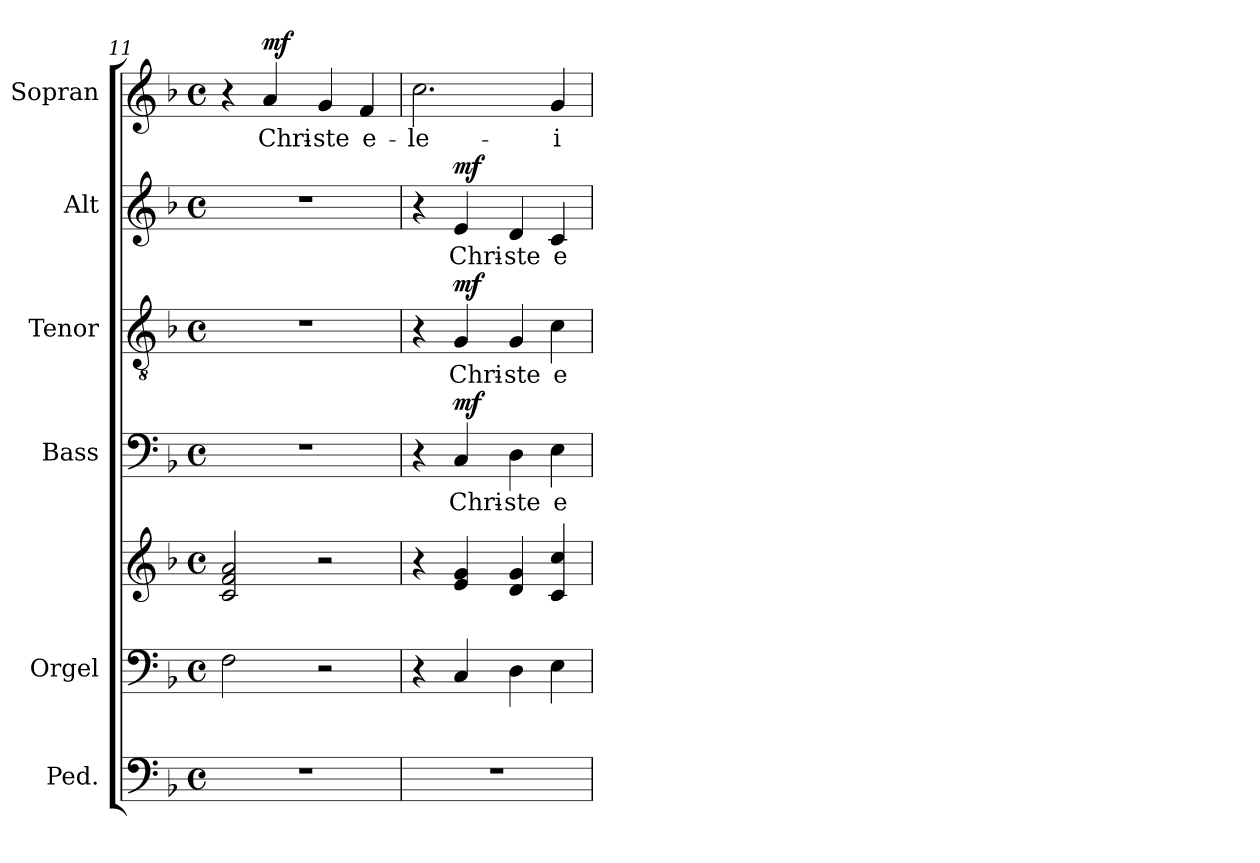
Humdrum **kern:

**kern	**kern	**kern	**kern	**text	**dynam	**kern	**text	**dynam	**kern	**text	**dynam	**kern	**text	**dynam
*part6	*part5	*part5	*part4	*part4	*part4	*part3	*part3	*part3	*part2	*part2	*part2	*part1	*part1	*part1
*staff7	*staff6	*staff5	*staff4	*staff4	*staff4	*staff3	*staff3	*staff3	*staff2	*staff2	*staff2	*staff1	*staff1	*staff1
*I"Ped.	*I"Orgel	*	*I"Bass	*	*	*I"Tenor	*	*	*I"Alt	*	*	*I"Sopran	*	*
*	*I'Org.	*	*I'B.	*	*	*I'T.	*	*	*I'A.	*	*	*I'S.	*	*
*clefF4	*clefF4	*clefG2	*clefF4	*	*	*clefGv2	*	*	*clefG2	*	*	*clefG2	*	*
*ITrd7c12	*	*	*	*	*	*	*	*	*	*	*	*	*	*
*k[b-]	*k[b-]	*k[b-]	*k[b-]	*	*	*k[b-]	*	*	*k[b-]	*	*	*k[b-]	*	*
*F:	*F:	*F:	*F:	*	*	*F:	*	*	*F:	*	*	*F:	*	*
*M4/4	*M4/4	*M4/4	*M4/4	*	*	*M4/4	*	*	*M4/4	*	*	*M4/4	*	*
*met(c)	*met(c)	*met(c)	*met(c)	*	*	*met(c)	*	*	*met(c)	*	*	*met(c)	*	*
=11	=11	=11	=11	=11	=11	=11	=11	=11	=11	=11	=11	=11	=11	=11
1r	2F\	2c/ 2f/ 2a/	1r	.	.	1r	.	.	1r	.	.	4r	.	.
!	!	!	!	!	!	!	!	!	!	!	!	!	!LO:LY:b	!LO:DY:a
.	.	.	.	.	.	.	.	.	.	.	.	4a/	Chri-	mf
!	!	!	!	!	!	!	!	!	!	!	!	!	!LO:LY:b	!
.	2r	2r	.	.	.	.	.	.	.	.	.	4g/	-ste	.
!	!	!	!	!	!	!	!	!	!	!	!	!	!LO:LY:b	!
.	.	.	.	.	.	.	.	.	.	.	.	4f/	e-	.
=12	=12	=12	=12	=12	=12	=12	=12	=12	=12	=12	=12	=12	=12	=12
!	!	!	!	!	!	!	!	!	!	!	!	!	!LO:LY:b	!
1r	4r	4r	4r	.	.	4r	.	.	4r	.	.	2.cc\	-le-	.
!	!	!	!	!LO:LY:b	!LO:DY:a	!	!LO:LY:b	!LO:DY:a	!	!LO:LY:b	!LO:DY:a	!	!	!
.	4C/	4e/ 4g/	4C/	Chri-	mf	4G/	Chri-	mf	4e/	Chri-	mf	.	.	.
!	!	!	!	!LO:LY:b	!	!	!LO:LY:b	!	!	!LO:LY:b	!	!	!	!
.	4D\	4d/ 4g/	4D\	-ste	.	4G/	-ste	.	4d/	-ste	.	.	.	.
!	!	!	!	!LO:LY:b	!	!	!LO:LY:b	!	!	!LO:LY:b	!	!	!LO:LY:b	!
.	4E\	4c/ 4cc/	4E\	e-	.	4c\	e-	.	4c/	e-	.	4g/	-i-	.
=	=	=	=	=	=	=	=	=	=	=	=	=	=	=
*-	*-	*-	*-	*-	*-	*-	*-	*-	*-	*-	*-	*-	*-	*-
